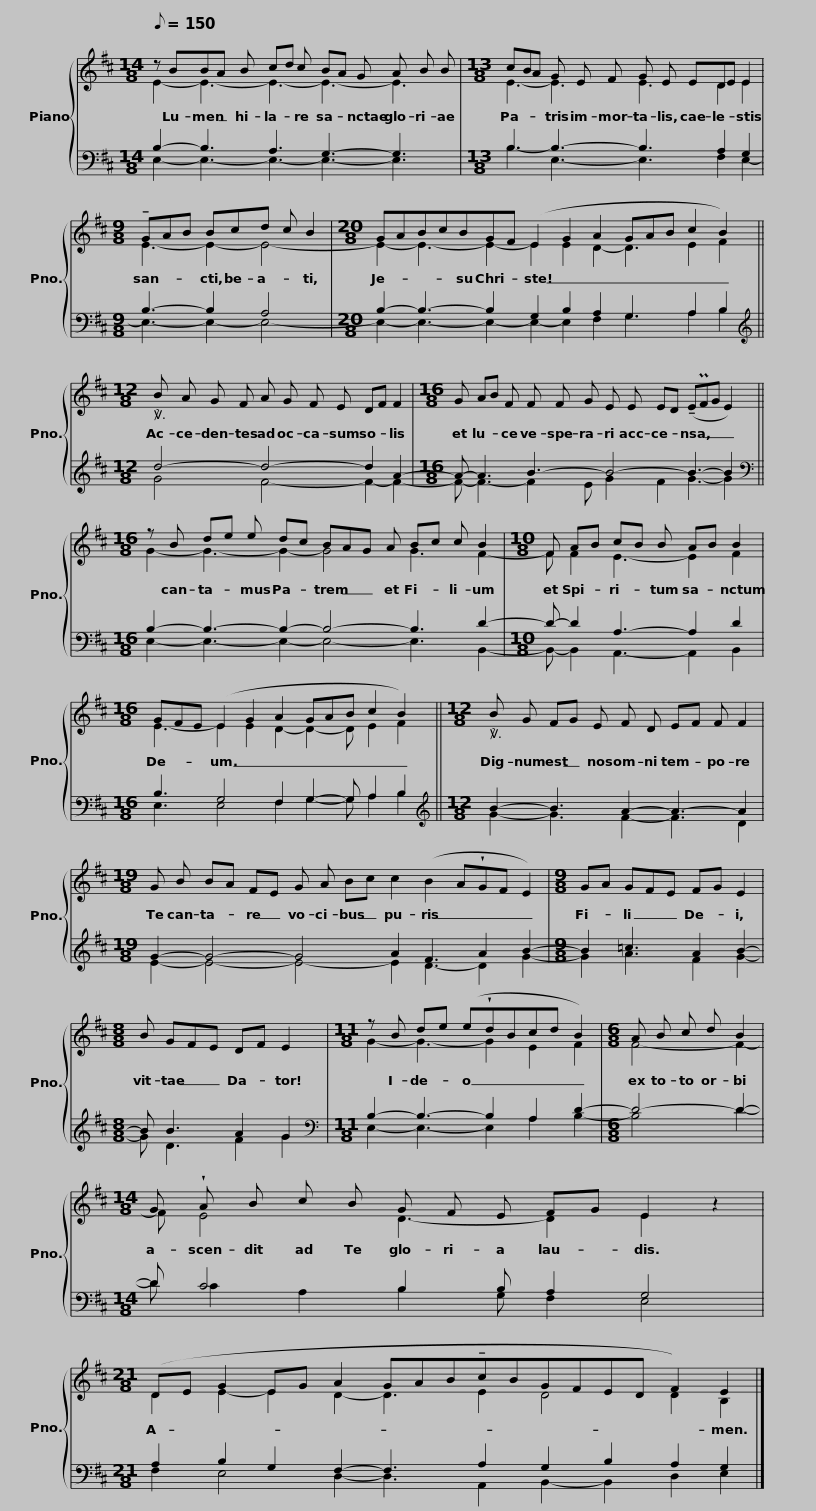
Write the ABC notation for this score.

X:1
%%score { ( 1 2 ) | ( 3 4 ) }
L:1/8
Q:1/8=150
M:14/8
I:linebreak $
K:D
V:1 treble
V:2 treble
V:3 bass
V:4 bass
V:1
 z BBA B cd c BA G A B B |[M:13/8] cBA G E F G E EDE E2 |$[M:9/8] !tenuto!GAB Bcd c B2 |[M:20/8] GABcBGF (E2 G2 A2 GAB c2 B2) ||$[M:12/8] B A G F A G F E DF F2 | %5
[M:16/8] G AB F F F G E E ED (!tenuto!EPFG E2) ||$[M:16/8] z B de e dc BAG A Bc c B2 |[M:10/8] F AB cB B AB B2 |$[M:16/8] GFE (E2 G2 A2 GAB c2 B2) ||[M:12/8] B G FG E F D EF F F2 |$ %10
[M:19/8] G B BA FE G A Bc c2 (B2 A!wedge!GF E2) |[M:9/8] GA GFE FG E2 |[M:8/8] B GFE DF E2 |$[M:11/8] z B de (e!wedge!dBcd B2) |[M:6/8] A B c d B2 | %15
[M:14/8] G !wedge!A B c B G F E FG E2 z2 |$[M:21/8] (DE G2 EG A2 GAB!tenuto!cBGFED F2) E2 |] %17
V:2
 E2- E3- E3- E3- E3 |[M:13/8] E3- E3 E3 D2 E2 |$[M:9/8] E3- E2- E4- |[M:20/8] E2- E3- E2- E2 E2 D2- D3 E2 F2 ||$[M:12/8] x12 | %5
[M:16/8] x16 ||$[M:16/8] G2- G3- G2- G4 G3 F2- |[M:10/8] F F2 E3- E2 F2 |$[M:16/8] E3- E2 E2 D2- D2- D E2 F2 ||[M:12/8] x12 |$ %10
[M:19/8] x19 |[M:9/8] x9 |[M:8/8] x8 |$[M:11/8] G2- G3- G2 E2 F2 |[M:6/8] F4- F2- | %15
[M:14/8] F E4 D3- D2 E2 x2 |$[M:21/8] D2 E2- E2 D2- D3 E2 D4 D2 B,2 |] %17
V:3
 B,2- B,3 A,3 G,3- G,3 |[M:13/8] B,3 B,3- B,3 A,2 G,2 |$[M:9/8] B,3- B,2 A,4 |[M:20/8] B,2- B,3- B,2 G,2 B,2 A,2 G,3 A,2 B,2 ||$[M:12/8][K:treble] d4- d4- d2 A2- | %5
[M:16/8] A- A3 B3- B4- B3- B2 ||$[M:16/8][K:bass] B,2- B,3- B,2- B,4- B,3 D2- |[M:10/8] D- D2 A,3- A,2 D2 |$[M:16/8] B,3 G,4 F,2 G,2- G, A,2 B,2 ||[M:12/8][K:treble] B2- B3 A2- A3- A2 |$ %10
[M:19/8] G2- G4- G4 A2 F3 A2 B2- |[M:9/8] B2 =c3 A2 B2- |[M:8/8] B B3 A2 G2 |$[M:11/8][K:bass] B,2- B,3- B,2 A,2 D2- |[M:6/8] D4- D2- | %15
[M:14/8] D C4 B,2 B, A,2 G,4 |$[M:21/8] A,2 B,2 G,2 F,2- F,3 A,2 G,2 B,2 A,2 G,2 |] %17
V:4
 E,2- E,3- E,3- E,3- E,3 |[M:13/8] B,3- E,3- E,3 F,2 E,2- |$[M:9/8] E,3- E,2- E,4- |[M:20/8] E,2- E,3- E,2- E,2- E,2 F,2 G,3 A,2 B,2 ||$[M:12/8][K:treble] G4 F4- F2- F2- | %5
[M:16/8] F- F3- F2 E G2 F2 G3- G2 ||$[M:16/8][K:bass] E,2- E,3- E,2- E,4- E,3 B,,2- |[M:10/8] B,,- B,,2 A,,3- A,,2 B,,2 |$[M:16/8] E,3 E,4 F,2 G,2- G, A,2 B,2 ||[M:12/8][K:treble] G2- G3 F2- F3 D2 |$ %10
[M:19/8] E2- E4- E4- E2 D3- D2 G2- |[M:9/8] G2 A3 F2 G2- |[M:8/8] G D3 F2 G2 |$[M:11/8][K:bass] E,2- E,3- E,2 A,2 B,2- |[M:6/8] B,4 D2- | %15
[M:14/8] D C2 A,2 B,2 G, F,2 E,4 |$[M:21/8] F,2 E,4 D,2- D,3 A,,2 B,,2- B,,2 D,2 E,2 |] %17
